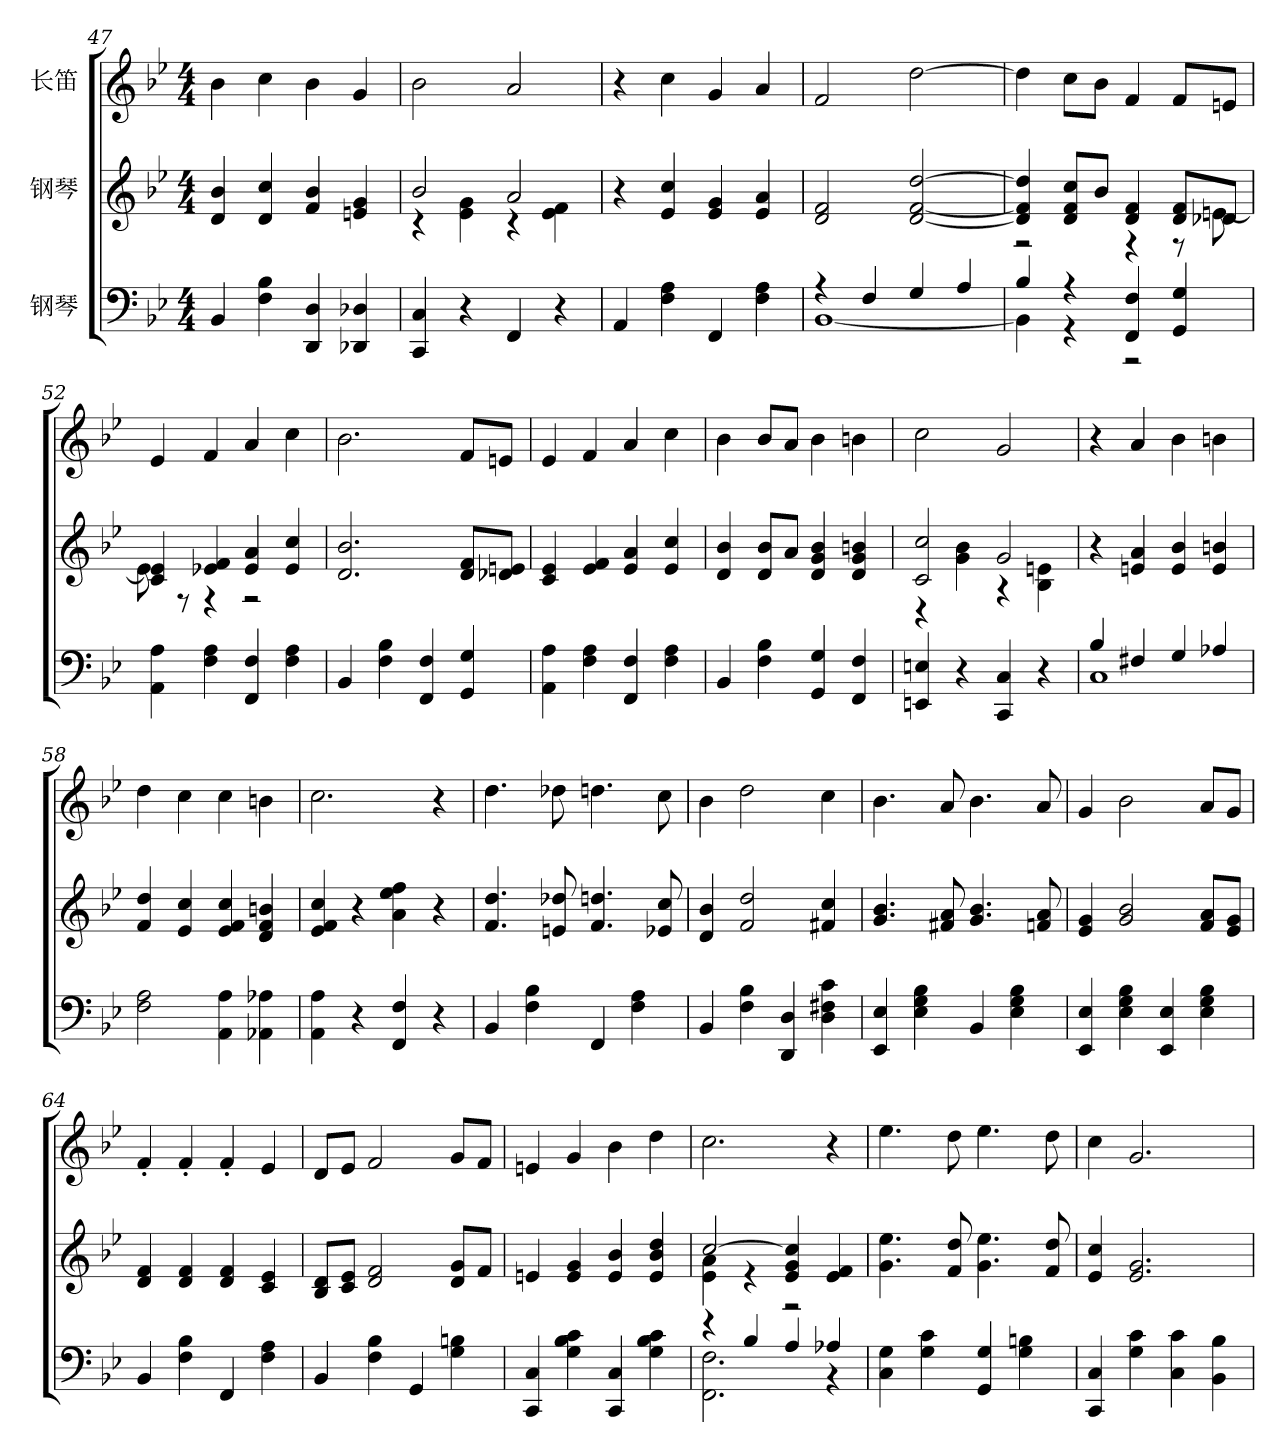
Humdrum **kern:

**kern	**kern	**kern
*part3	*part2	*part1
*staff3	*staff2	*staff1
*I"钢琴	*I"钢琴	*I"长笛
!!LO:PB:g=z
*clefF4	*clefG2	*clefG2
*k[b-e-]	*k[b-e-]	*k[b-e-]
*M4/4	*M4/4	*M4/4
=47	=47	=47
4BB-/	4d/ 4b-/	4b-\
4F\ 4B-\	4d/ 4cc/	4cc\
4DD/ 4D/	4f/ 4b-/	4b-\
4DD-X/ 4D-X/	4en/ 4g/	4g/
=48	=48	=48
*	*^	*
4CC/ 4C/	2b-/	4r	2b-\
4r	.	4e-\ 4g\	.
4FF/	2a/	4r	2a/
4r	.	4e-\ 4f\	.
*	*v	*v	*
=49	=49	=49
4AA/	4r	4r
4F\ 4A\	4e-/ 4cc/	4cc\
4FF/	4e-/ 4g/	4g/
4F\ 4A\	4e-/ 4a/	4a/
=50	=50	=50
*^	*	*
4r	[1BB-	2d/ 2f/	2f/
4F/	.	.	.
4G/	.	[2d/ [2f/ [2dd/	[2dd\
4A/	.	.	.
=51	=51	=51	=51
*	*	*^	*
4B-/	4BB-\]	4d/] 4f/] 4dd/]	2r	4dd\]
4r	4r	8d/ 8f/ 8cc/L	.	8cc\L
.	.	8b-/J	.	8b-\J
4FF/ 4F/	2r	4d/ 4f/	4r	4f/
4GG/ 4G/	.	8d/ 8f/L	8r	8f/L
.	.	8d-X/J	[8en\	8en/J
*v	*v	*	*	*
=52	=52	=52	=52
4AA\ 4A\	4c/ 4e-/	8e\]	4e-/
.	.	8r	.
4F\ 4A\	4e-X/ 4f/	4r	4f/
4FF/ 4F/	4e-/ 4a/	2r	4a/
4F\ 4A\	4e-/ 4cc/	.	4cc\
*	*v	*v	*
!!LO:LB:g=z
=53	=53	=53
4BB-/	2.d/ 2.b-/	2.b-\
4F\ 4B-\	.	.
4FF/ 4F/	.	.
4GG/ 4G/	8d/ 8f/L	8f/L
.	8d-X/ 8en/J	8en/J
=54	=54	=54
4AA\ 4A\	4c/ 4e-/	4e-/
4F\ 4A\	4e-/ 4f/	4f/
4FF/ 4F/	4e-/ 4a/	4a/
4F\ 4A\	4e-/ 4cc/	4cc\
=55	=55	=55
4BB-/	4d/ 4b-/	4b-\
4F\ 4B-\	8d/ 8b-/L	8b-/L
.	8a/J	8a/J
4GG/ 4G/	4d/ 4g/ 4b-/	4b-\
4FF/ 4F/	4d/ 4g/ 4bn/	4bn\
=56	=56	=56
*	*^	*
4EEn/ 4En/	2c/ 2cc/	4r	2cc\
4r	.	4g\ 4b-\	.
4CC/ 4C/	2g/	4r	2g/
4r	.	4B-\ 4en\	.
*	*v	*v	*
=57	=57	=57
*^	*	*
4B-/	1C	4r	4r
4F#X/	.	4en/ 4a/	4a/
4G/	.	4e/ 4b-/	4b-\
4A-X/	.	4e/ 4bn/	4bn\
*v	*v	*	*
=58	=58	=58
2F\ 2A\	4f/ 4dd/	4dd\
.	4e-/ 4cc/	4cc\
4AA\ 4A\	4e-/ 4f/ 4cc/	4cc\
4AA-X\ 4A-X\	4d/ 4f/ 4bn/	4bn\
!!LO:LB:g=z
=59	=59	=59
4AA\ 4A\	4e-/ 4f/ 4cc/	2.cc\
4r	4r	.
4FF/ 4F/	4a\ 4ee-\ 4ff\	.
4r	4r	4r
=60	=60	=60
4BB-/	4.f/ 4.dd/	4.dd\
4F\ 4B-\	.	.
.	8en/ 8dd-X/	8dd-X\
4FF/	4.f/ 4.ddn/	4.ddn\
4F\ 4A\	.	.
.	8e-X/ 8cc/	8cc\
=61	=61	=61
4BB-/	4d/ 4b-/	4b-\
4F\ 4B-\	2f/ 2dd/	2dd\
4DD/ 4D/	.	.
4D\ 4F#X\ 4c\	4f#X/ 4cc/	4cc\
=62	=62	=62
4EE-/ 4E-/	4.g/ 4.b-/	4.b-\
4E-\ 4G\ 4B-\	.	.
.	8f#X/ 8a/	8a/
4BB-/	4.g/ 4.b-/	4.b-\
4E-\ 4G\ 4B-\	.	.
.	8fn/ 8a/	8a/
=63	=63	=63
4EE-/ 4E-/	4e-/ 4g/	4g/
4E-\ 4G\ 4B-\	2g/ 2b-/	2b-\
4EE-/ 4E-/	.	.
4E-\ 4G\ 4B-\	8f/ 8a/L	8a/L
.	8e-/ 8g/J	8g/J
=64	=64	=64
4BB-/	4d/ 4f/	4f'/
4F\ 4B-\	4d/ 4f/	4f'/
4FF/	4d/ 4f/	4f'/
4F\ 4A\	4c/ 4e-/	4e-/
!!LO:LB:g=z
=65	=65	=65
4BB-/	8B-/ 8d/L	8d/L
.	8c/ 8e-/J	8e-/J
4F\ 4B-\	2d/ 2f/	2f/
4GG/	.	.
4G\ 4Bn\	8d/ 8g/L	8g/L
.	8f/J	8f/J
=66	=66	=66
4CC/ 4C/	4en/	4en/
4G\ 4B-\ 4c\	4e/ 4g/	4g/
4CC/ 4C/	4e/ 4b-/	4b-\
4G\ 4B-\ 4c\	4e/ 4b-/ 4dd/	4dd\
=67	=67	=67
*^	*^	*
4r	2.FF\ 2.F\	[2cc/	4e-\ 4a\	2.cc\
4B-/	.	.	4r	.
4A/	.	4e-/ 4g/ 4cc/]	2r	.
4A-X/	4r	4e-/ 4f/	.	4r
*v	*v	*	*	*
*	*v	*v	*
=68	=68	=68
4C\ 4G\	4.g\ 4.ee-\	4.ee-\
4G\ 4c\	.	.
.	8f/ 8dd/	8dd\
4GG/ 4G/	4.g\ 4.ee-\	4.ee-\
4G\ 4Bn\	.	.
.	8f/ 8dd/	8dd\
=69	=69	=69
4CC/ 4C/	4e-/ 4cc/	4cc\
4G\ 4c\	2.e-/ 2.g/	2.g/
4C\ 4c\	.	.
4BB-\ 4B-\	.	.
=	=	=
*-	*-	*-
